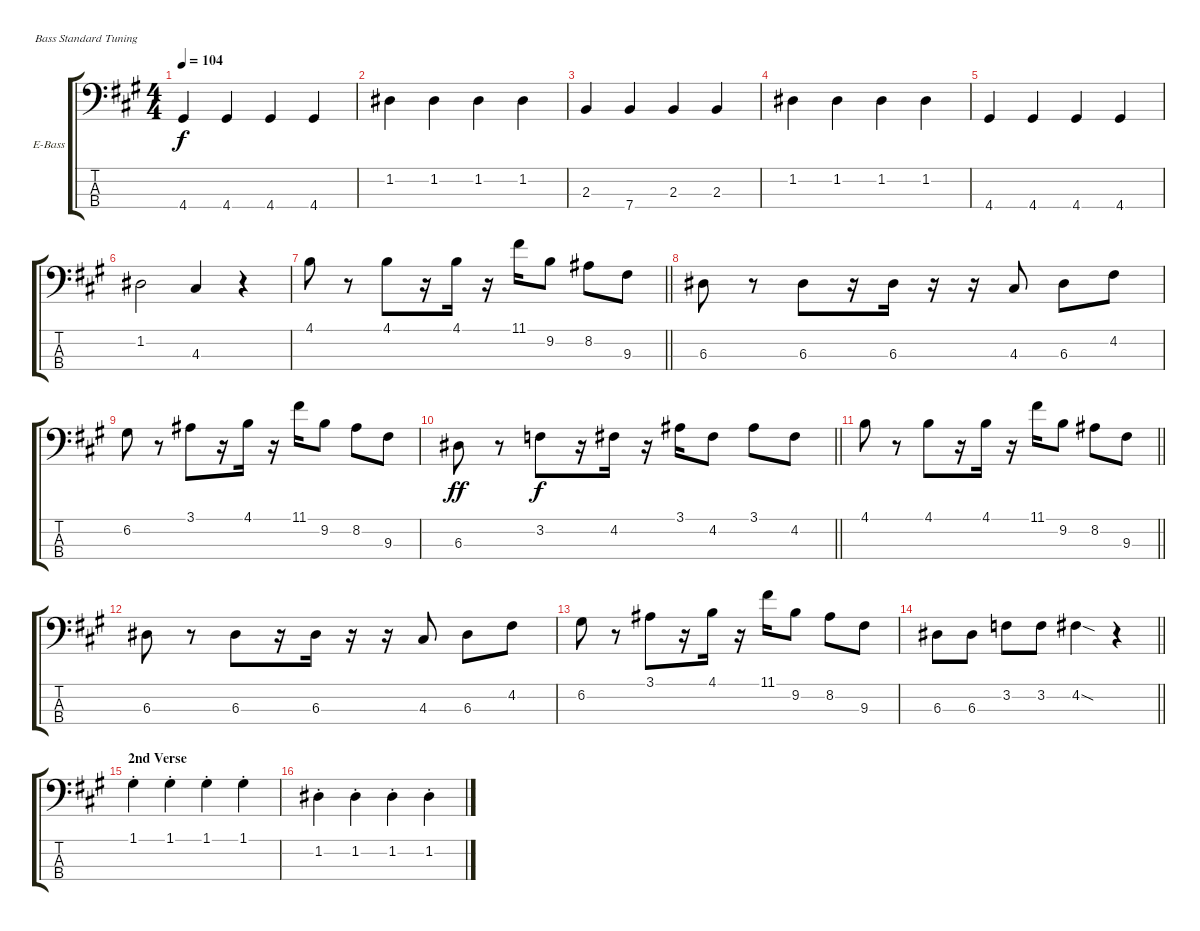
\bracketExtendMode groupsimilarinstruments
\firstSystemTrackNameOrientation horizontal
\otherSystemsTrackNameOrientation horizontal
\track ("Bass Guitar" "E-Bass") {solo instrument electricbassfinger}
\staff {score tabs}
\tuning (G2 D2 A1 E1)
\ts (4 4)
\tempo 104
\clef f4
\ks a
4.4.4{dy f} 4.4.4 4.4.4 4.4.4 |
1.2.4 1.2.4 1.2.4 1.2.4 |
2.3.4 7.4.4 2.3.4 2.3.4 |
1.2.4 1.2.4 1.2.4 1.2.4 |
4.4.4 4.4.4 4.4.4 4.4.4 |
1.2.2 4.3.4 r.4 |
\barLineRight lightlight
4.1.8 r.8 4.1.8 r.16 4.1.16 r.16 11.1.16 9.2.8 8.2.8 9.3.8 |
6.3.8 r.8 6.3.8 r.16 6.3.16 r.16 r.16 4.3.8 6.3.8 4.2.8 |
6.2.8 r.8 3.1.8 r.16 4.1.16 r.16 11.1.16 9.2.8 8.2.8 9.3.8 |
\barLineRight lightlight
6.3.8{dy ff} r.8 3.2.8{dy f} r.16 4.2.16 r.16 3.1.16 4.2.8 3.1.8 4.2.8 |
\barLineRight lightlight
4.1.8 r.8 4.1.8 r.16 4.1.16 r.16 11.1.16 9.2.8 8.2.8 9.3.8 |
6.3.8 r.8 6.3.8 r.16 6.3.16 r.16 r.16 4.3.8 6.3.8 4.2.8 |
6.2.8 r.8 3.1.8 r.16 4.1.16 r.16 11.1.16 9.2.8 8.2.8 9.3.8 |
\barLineRight lightlight
6.3.8 6.3.8 3.2.8 3.2.8 4.2{sod}.4 r.4 |
\section ("" "2nd Verse")
1.1{st}.4 1.1{st}.4 1.1{st}.4 1.1{st}.4 |
1.2{st}.4 1.2{st}.4 1.2{st}.4 1.2{st}.4
